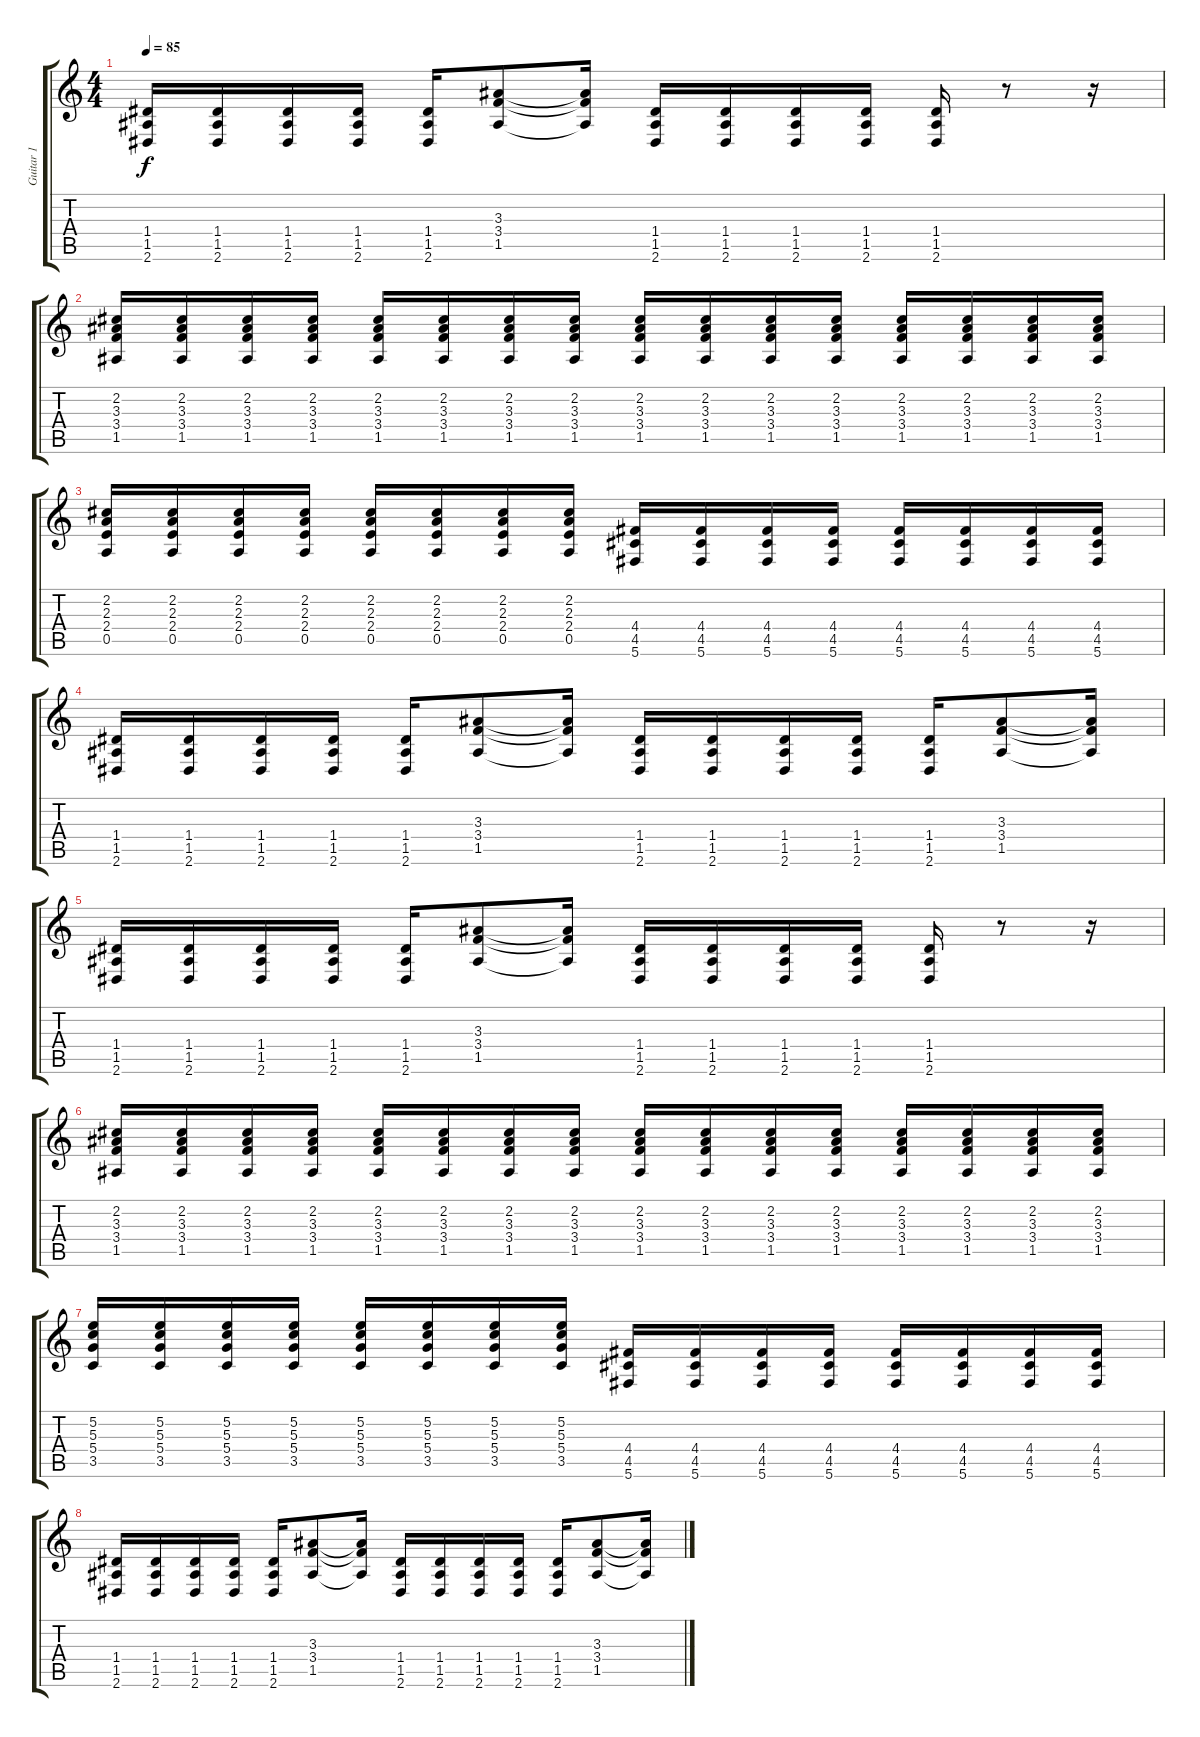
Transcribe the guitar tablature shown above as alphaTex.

\track ("Guitar 1" "Guitar 1") {instrument distortionguitar}
\staff {score tabs}
\tuning (E4 B3 G3 D3 A2 Db2) {hide}
\ts (4 4)
\tempo 85
\clef g2
\ks c
(1.4 1.5 2.6).16{dy f} (1.4 1.5 2.6).16 (1.4 1.5 2.6).16 (1.4 1.5 2.6).16 (1.4 1.5 2.6).16 (3.3 3.4 1.5).8 (3.3{t} 3.4{t} 1.5{t}).16 (1.4 1.5 2.6).16 (1.4 1.5 2.6).16 (1.4 1.5 2.6).16 (1.4 1.5 2.6).16 (1.4 1.5 2.6).16 r.8 r.16 |
(2.2 3.3 3.4 1.5).16{instrument distortionguitar} (2.2 3.3 3.4 1.5).16 (2.2 3.3 3.4 1.5).16 (2.2 3.3 3.4 1.5).16 (2.2 3.3 3.4 1.5).16 (2.2 3.3 3.4 1.5).16 (2.2 3.3 3.4 1.5).16 (2.2 3.3 3.4 1.5).16 (2.2 3.3 3.4 1.5).16 (2.2 3.3 3.4 1.5).16 (2.2 3.3 3.4 1.5).16 (2.2 3.3 3.4 1.5).16 (2.2 3.3 3.4 1.5).16 (2.2 3.3 3.4 1.5).16 (2.2 3.3 3.4 1.5).16 (2.2 3.3 3.4 1.5).16 |
(2.2 2.3 2.4 0.5).16 (2.2 2.3 2.4 0.5).16 (2.2 2.3 2.4 0.5).16 (2.2 2.3 2.4 0.5).16 (2.2 2.3 2.4 0.5).16 (2.2 2.3 2.4 0.5).16 (2.2 2.3 2.4 0.5).16 (2.2 2.3 2.4 0.5).16 (4.4 4.5 5.6).16 (4.4 4.5 5.6).16 (4.4 4.5 5.6).16 (4.4 4.5 5.6).16 (4.4 4.5 5.6).16 (4.4 4.5 5.6).16 (4.4 4.5 5.6).16 (4.4 4.5 5.6).16 |
(1.4 1.5 2.6).16 (1.4 1.5 2.6).16 (1.4 1.5 2.6).16 (1.4 1.5 2.6).16 (1.4 1.5 2.6).16 (3.3 3.4 1.5).8 (3.3{t} 3.4{t} 1.5{t}).16 (1.4 1.5 2.6).16 (1.4 1.5 2.6).16 (1.4 1.5 2.6).16 (1.4 1.5 2.6).16 (1.4 1.5 2.6).16 (3.3 3.4 1.5).8 (3.3{t} 3.4{t} 1.5{t}).16 |
(1.4 1.5 2.6).16 (1.4 1.5 2.6).16 (1.4 1.5 2.6).16 (1.4 1.5 2.6).16 (1.4 1.5 2.6).16 (3.3 3.4 1.5).8 (3.3{t} 3.4{t} 1.5{t}).16 (1.4 1.5 2.6).16 (1.4 1.5 2.6).16 (1.4 1.5 2.6).16 (1.4 1.5 2.6).16 (1.4 1.5 2.6).16 r.8 r.16 |
(2.2 3.3 3.4 1.5).16{instrument distortionguitar} (2.2 3.3 3.4 1.5).16 (2.2 3.3 3.4 1.5).16 (2.2 3.3 3.4 1.5).16 (2.2 3.3 3.4 1.5).16 (2.2 3.3 3.4 1.5).16 (2.2 3.3 3.4 1.5).16 (2.2 3.3 3.4 1.5).16 (2.2 3.3 3.4 1.5).16 (2.2 3.3 3.4 1.5).16 (2.2 3.3 3.4 1.5).16 (2.2 3.3 3.4 1.5).16 (2.2 3.3 3.4 1.5).16 (2.2 3.3 3.4 1.5).16 (2.2 3.3 3.4 1.5).16 (2.2 3.3 3.4 1.5).16 |
(5.2 5.3 5.4 3.5).16 (5.2 5.3 5.4 3.5).16 (5.2 5.3 5.4 3.5).16 (5.2 5.3 5.4 3.5).16 (5.2 5.3 5.4 3.5).16 (5.2 5.3 5.4 3.5).16 (5.2 5.3 5.4 3.5).16 (5.2 5.3 5.4 3.5).16 (4.4 4.5 5.6).16 (4.4 4.5 5.6).16 (4.4 4.5 5.6).16 (4.4 4.5 5.6).16 (4.4 4.5 5.6).16 (4.4 4.5 5.6).16 (4.4 4.5 5.6).16 (4.4 4.5 5.6).16 |
(1.4 1.5 2.6).16 (1.4 1.5 2.6).16 (1.4 1.5 2.6).16 (1.4 1.5 2.6).16 (1.4 1.5 2.6).16 (3.3 3.4 1.5).8 (3.3{t} 3.4{t} 1.5{t}).16 (1.4 1.5 2.6).16 (1.4 1.5 2.6).16 (1.4 1.5 2.6).16 (1.4 1.5 2.6).16 (1.4 1.5 2.6).16 (3.3 3.4 1.5).8 (3.3{t} 3.4{t} 1.5{t}).16
